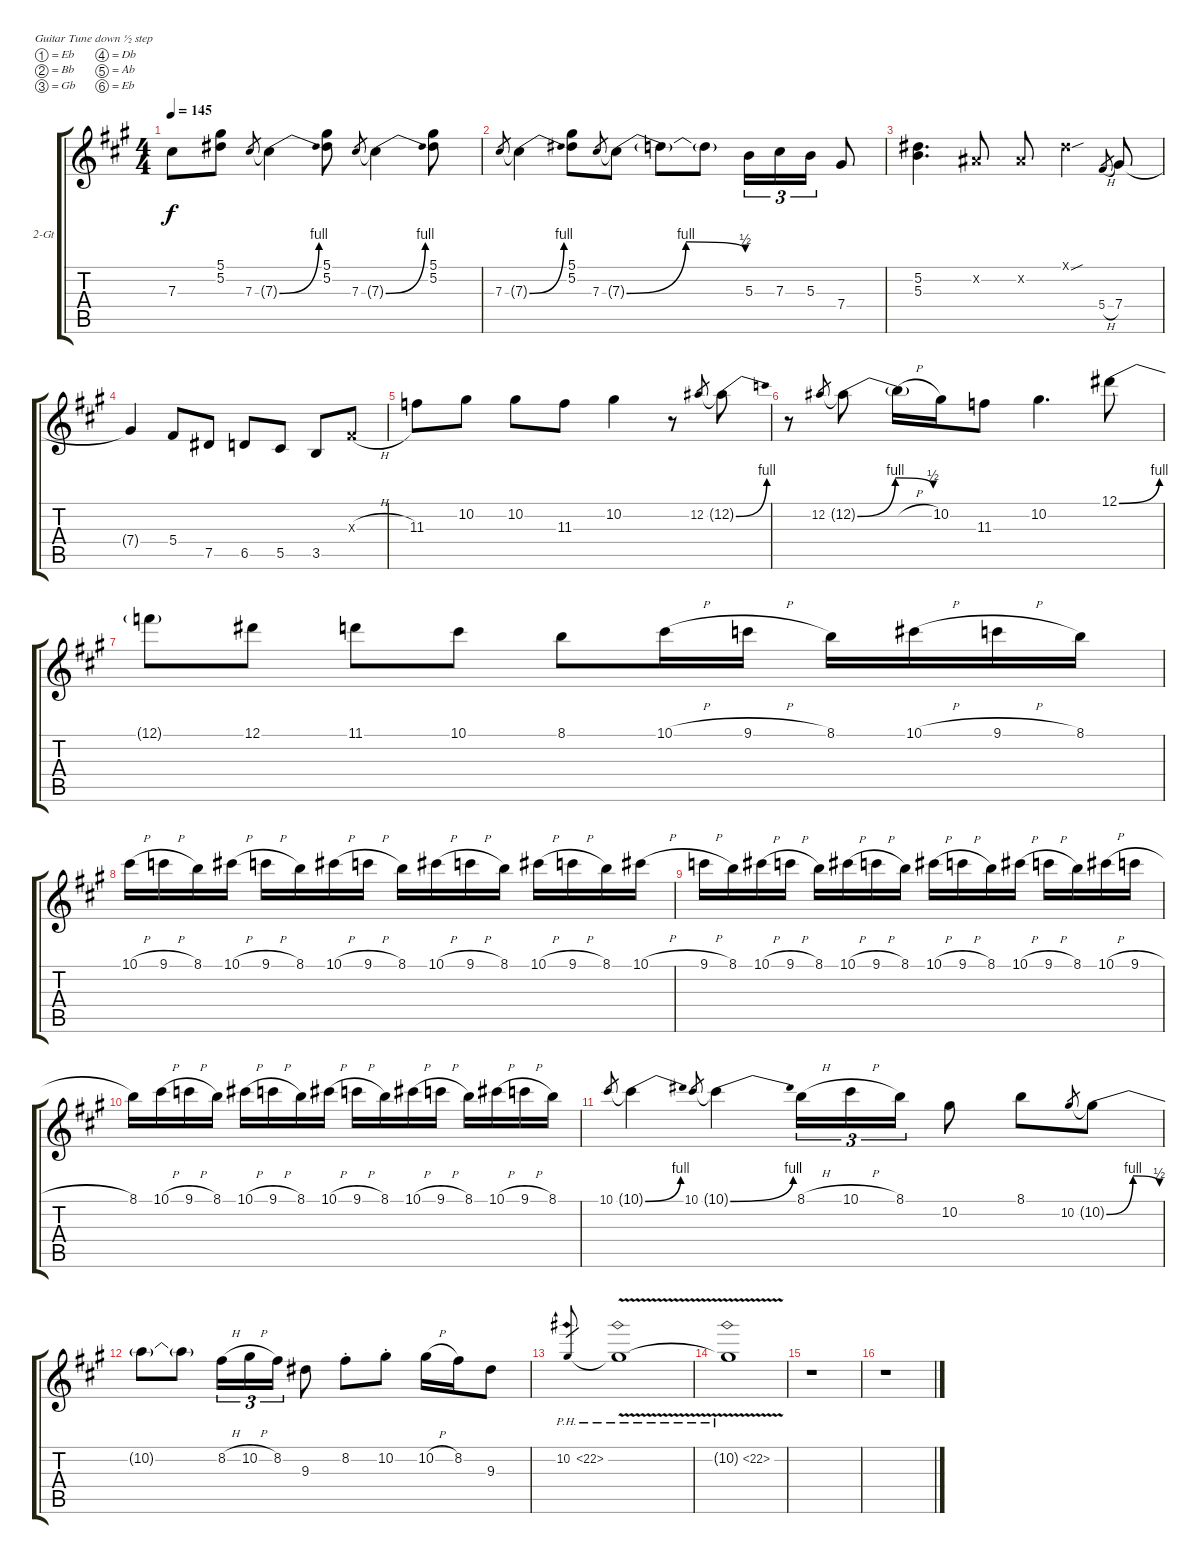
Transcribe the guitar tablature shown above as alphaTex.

\bracketExtendMode groupsimilarinstruments
\firstSystemTrackNameOrientation horizontal
\otherSystemsTrackNameOrientation horizontal
\track ("Guitar 2" "2-Gt") {instrument distortionguitar}
\staff {score tabs}
\tuning (Eb4 Bb3 Gb3 Db3 Ab2 Eb2)
\ts (4 4)
\tempo 145
\clef g2
\scale
1.07062
\ks a
7.3{t}.8{dy f} (5.2 5.1).8 7.3.8{gr} 7.3{be (bend 0 0 15 4) t}.4 (5.2 5.1).8 7.3.8{gr} 7.3{be (bend 0 0 15 4) t}.4 (5.2 5.1).8 |
\scale
0.929382 7.3.8{gr} 7.3{be (bend 0 0 15 4) t}.4 (5.2 5.1).8 7.3.8{gr} 7.3{be (bendrelease 0 0 10.2 4 20.4 4 30 2) t}.8 7.3{t}.8 7.3{t}.8 5.3.16{tu (3 2)} 7.3.16{tu (3 2)} 5.3.16{tu (3 2)} 7.4.8 |
\scale
1.07062 (5.3 5.2).4{d} 0.2{x}.8 0.2{x}.8 0.1{sou x}.4 5.4{h}.8{gr} 7.4.8 |
\scale
0.929382 7.4{t}.4 5.4.8 7.5.8 6.5.8 5.5.8 3.5.8 0.3{h x}.8 |
\scale
1.07062 11.3.8 10.2.8 10.2.8 11.3.8 10.2.4 r.8 12.2.8{gr} 12.2{be (bend 0 0 15 4) t}.8 |
\scale
0.929382 r.8 12.2.8{gr} 12.2{be (bendrelease 0 0 10.2 4 20.4 4 30 2) t}.8 12.2{h t}.16 10.2.16 11.3.8 10.2.4{d} 12.1{be (bend 0 0 15 4)}.8 |
\scale
1.07062 12.1{t}.8 12.1.8 11.1.8 10.1.8 8.1.8 10.1{h}.16 9.1{h}.16 8.1.16 10.1{h}.16 9.1{h}.16 8.1.16 |
\scale
0.929382 10.1{h}.16 9.1{h}.16 8.1.16 10.1{h}.16 9.1{h}.16 8.1.16 10.1{h}.16 9.1{h}.16 8.1.16 10.1{h}.16 9.1{h}.16 8.1.16 10.1{h}.16 9.1{h}.16 8.1.16 10.1{h}.16 |
\scale
1.07062 9.1{h}.16 8.1.16 10.1{h}.16 9.1{h}.16 8.1.16 10.1{h}.16 9.1{h}.16 8.1.16 10.1{h}.16 9.1{h}.16 8.1.16 10.1{h}.16 9.1{h}.16 8.1.16 10.1{h}.16 9.1{h}.16 |
\scale
0.929382 8.1.16 10.1{h}.16 9.1{h}.16 8.1.16 10.1{h}.16 9.1{h}.16 8.1.16 10.1{h}.16 9.1{h}.16 8.1.16 10.1{h}.16 9.1{h}.16 8.1.16 10.1{h}.16 9.1{h}.16 8.1.16 |
\scale
1.07062 10.1.8{gr} 10.1{be (bend 0 0 15 4) t}.4 10.1.8{gr} 10.1{be (bend 0 0 15 4) t}.4 8.1{h}.16{tu (3 2)} 10.1{h}.16{tu (3 2)} 8.1.16{tu (3 2)} 10.2.8 8.1.8 10.2.8{gr} 10.2{be (bendrelease 0 0 10.2 4 20.4 4 31.2 2) t}.8 |
\scale
0.929382 10.2{t}.8 10.2{t}.8 8.2{h}.16{tu (3 2)} 10.2{h}.16{tu (3 2)} 8.2.16{tu (3 2)} 9.3.8 8.2{st}.8 10.2{st}.8 10.2{h}.16 8.2.16 9.3.8 |
\scale
1.07062 10.2{ph 12}.8{gr} 10.2{ph 12 v t}.1 |
\scale
0.929382 10.2{ph 12 v t}.1 |
\scale
1.07062 r.1 |
\scale
0.929382 r.1
